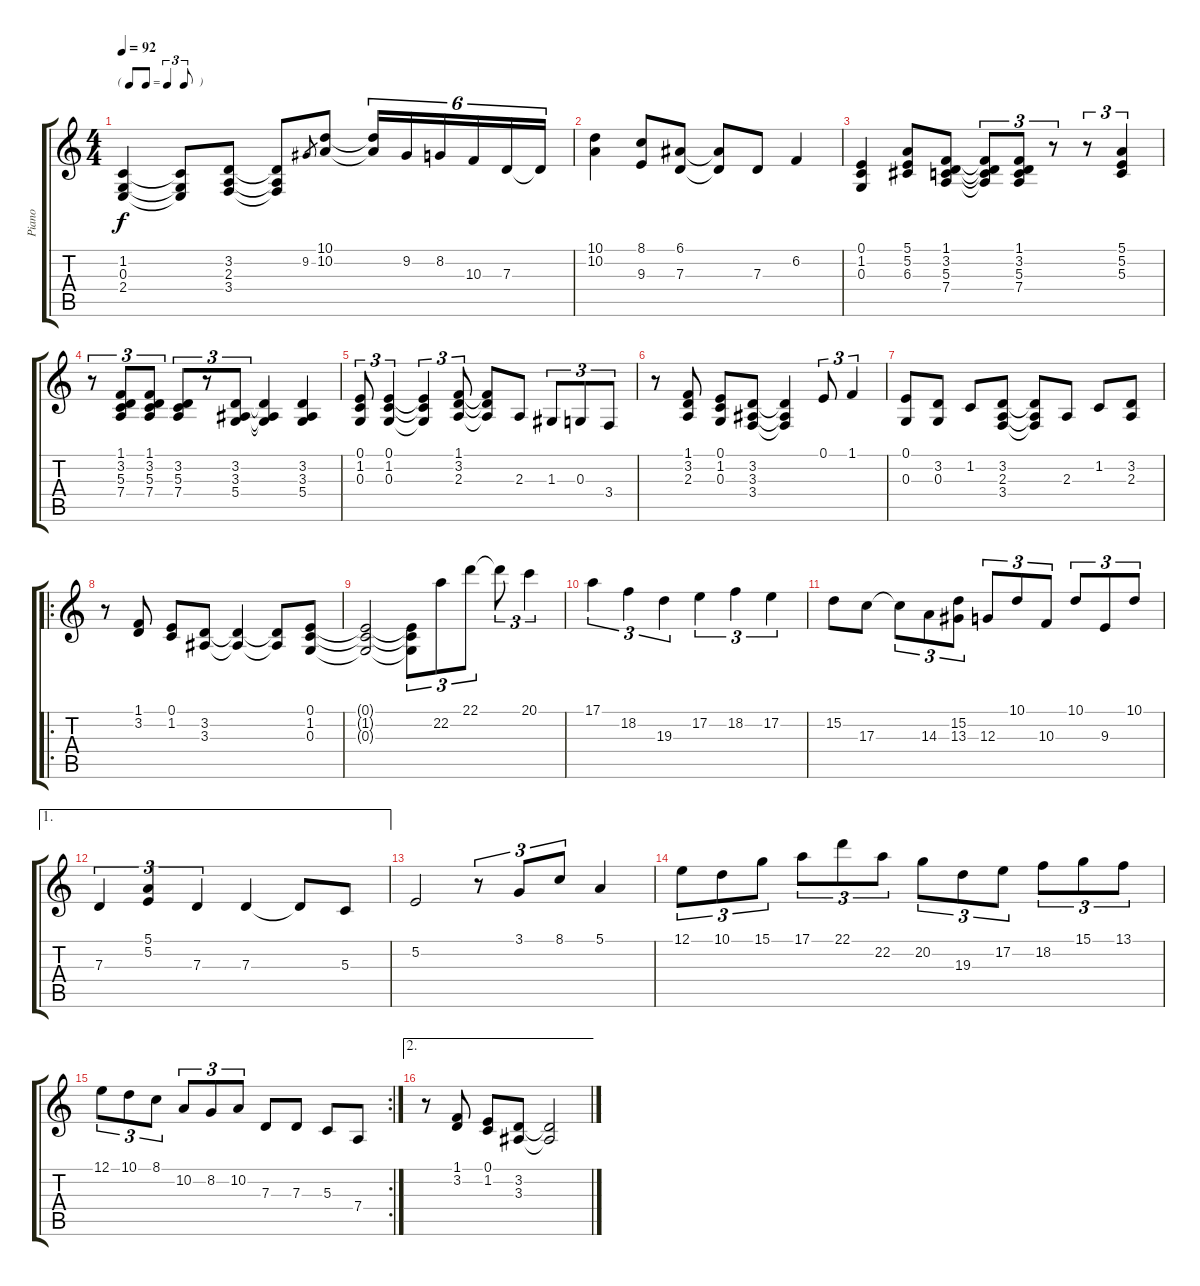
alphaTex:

\track ("Piano" "Piano") {instrument acousticgrandpiano}
\staff {score tabs}
\tuning (E4 B3 G3 D3 A2 E2) {hide}
\ts (4 4)
\tf triplet8th
\tempo 92
\clef g2
\ks c
(1.2 0.3 2.4).4{dy f} (1.2{t} 0.3{t} 2.4{t}).8 (3.2 2.3 3.4).8 (3.2{t} 2.3{t} 3.4{t}).8 9.2.8{gr} (10.1 10.2).8 (10.1{t} 10.2{t}).16{tu (6 4)} 9.2.16{tu (6 4)} 8.2.16{tu (6 4)} 10.3.16{tu (6 4)} 7.3.16{tu (6 4)} 7.3{t}.16{tu (6 4)} |
(10.1 10.2).4 (8.1 9.3).8 (6.1 7.3).8 (6.1{t} 7.3{t}).8 7.3.8 6.2.4 |
(0.1 1.2 0.3).4 (5.1 5.2 6.3).8 (1.1 3.2 5.3 7.4).8 (1.1{t} 3.2{t} 5.3{t} 7.4{t}).8{tu (3 2)} (1.1 3.2 5.3 7.4).8{tu (3 2)} r.8{tu (3 2)} r.8{tu (3 2)} (5.1 5.2 5.3).4{tu (3 2)} |
r.8{tu (3 2)} (1.1 3.2 5.3 7.4).8{tu (3 2)} (1.1 3.2 5.3 7.4).8{tu (3 2)} (3.2 5.3 7.4).8{tu (3 2)} r.8{tu (3 2)} (3.2 3.3 5.4).8{tu (3 2)} (3.2{t} 3.3{t} 5.4{t}).4 (3.2 3.3 5.4).4 |
(0.1 1.2 0.3).8{tu (3 2)} (0.1 1.2 0.3).4{tu (3 2)} (0.1{t} 1.2{t} 0.3{t}).4{tu (3 2)} (1.1 3.2 2.3).8{tu (3 2)} (1.1{t} 3.2{t} 2.3{t}).8 2.3.8 1.3.8{tu (3 2)} 0.3.8{tu (3 2)} 3.4.8{tu (3 2)} |
r.8 (1.1 3.2 2.3).8 (0.1 1.2 0.3).8 (3.2 3.3 3.4).8 (3.2{t} 3.3{t} 3.4{t}).4 0.1.8{tu (3 2)} 1.1.4{tu (3 2)} |
(0.1 0.3).8 (3.2 0.3).8 1.2.8 (3.2 2.3 3.4).8 (3.2{t} 2.3{t} 3.4{t}).8 2.3.8 1.2.8 (3.2 2.3).8 |
\ro
r.8 (1.1 3.2).8 (0.1 1.2).8 (3.2 3.3).8 (3.2{t} 3.3{t}).4 (3.2{t} 3.3{t}).8 (0.1 1.2 0.3).8 |
(0.1{t} 1.2{t} 0.3{t}).2 (0.1{t} 1.2{t} 0.3{t}).8{tu (3 2)} 22.2.8{tu (3 2)} 22.1.8{tu (3 2)} 22.1{t}.8{tu (3 2)} 20.1.4{tu (3 2)} |
17.1.4{tu (3 2)} 18.2.4{tu (3 2)} 19.3.4{tu (3 2)} 17.2.4{tu (3 2)} 18.2.4{tu (3 2)} 17.2.4{tu (3 2)} |
15.2.8 17.3.8 17.3{t}.8{tu (3 2)} 14.3.8{tu (3 2)} (15.2 13.3).8{tu (3 2)} 12.3.8{tu (3 2)} 10.1.8{tu (3 2)} 10.3.8{tu (3 2)} 10.1.8{tu (3 2)} 9.3.8{tu (3 2)} 10.1.8{tu (3 2)} |
\ae 1
7.3.4{tu (3 2)} (5.1 5.2).4{tu (3 2)} 7.3.4{tu (3 2)} 7.3.4 7.3{t}.8 5.3.8 |
5.2.2 r.8{tu (3 2)} 3.1.8{tu (3 2)} 8.1.8{tu (3 2)} 5.1.4 |
12.1.8{tu (3 2)} 10.1.8{tu (3 2)} 15.1.8{tu (3 2)} 17.1.8{tu (3 2)} 22.1.8{tu (3 2)} 22.2.8{tu (3 2)} 20.2.8{tu (3 2)} 19.3.8{tu (3 2)} 17.2.8{tu (3 2)} 18.2.8{tu (3 2)} 15.1.8{tu (3 2)} 13.1.8{tu (3 2)} |
\rc 2
12.1.8{tu (3 2)} 10.1.8{tu (3 2)} 8.1.8{tu (3 2)} 10.2.8{tu (3 2)} 8.2.8{tu (3 2)} 10.2.8{tu (3 2)} 7.3.8 7.3.8 5.3.8 7.4.8 |
\ae 2
r.8 (1.1 3.2).8 (0.1 1.2).8 (3.2 3.3).8 (3.2{t} 3.3{t}).2
